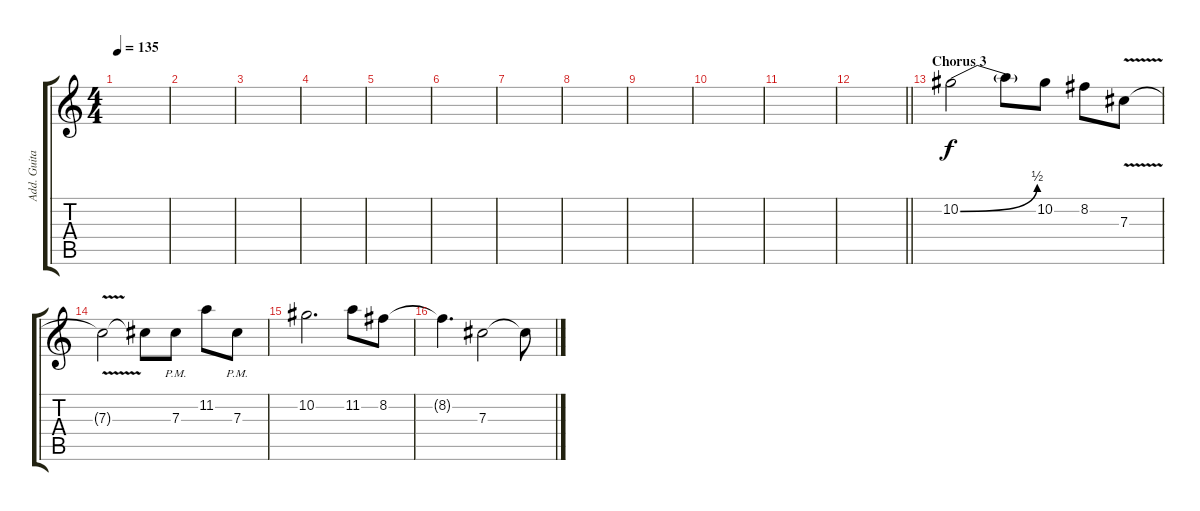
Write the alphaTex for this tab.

\track ("Add. Guitar 3" "Add. Guita") {instrument distortionguitar}
\staff {score tabs}
\tuning (Eb4 Bb3 Gb3 Db3 Ab2 Db2) {hide}
\ts (4 4)
\tempo 135
\clef g2
\ks c
|
|
|
|
|
|
|
|
|
|
|
\barLineRight lightlight
|
\section ("" "Chorus 3")
10.2{be (bend 0 0 60 2)}.2 10.2{t}.8 10.2.8 8.2.8 7.3{v}.8 |
7.3{t}.2 7.3{t}.8 7.3{pm}.8 11.2.8 7.3{pm}.8 |
10.2.2{d} 11.2.8 8.2.8 |
8.2{t}.4{d} 7.3.2 7.3{t}.8
